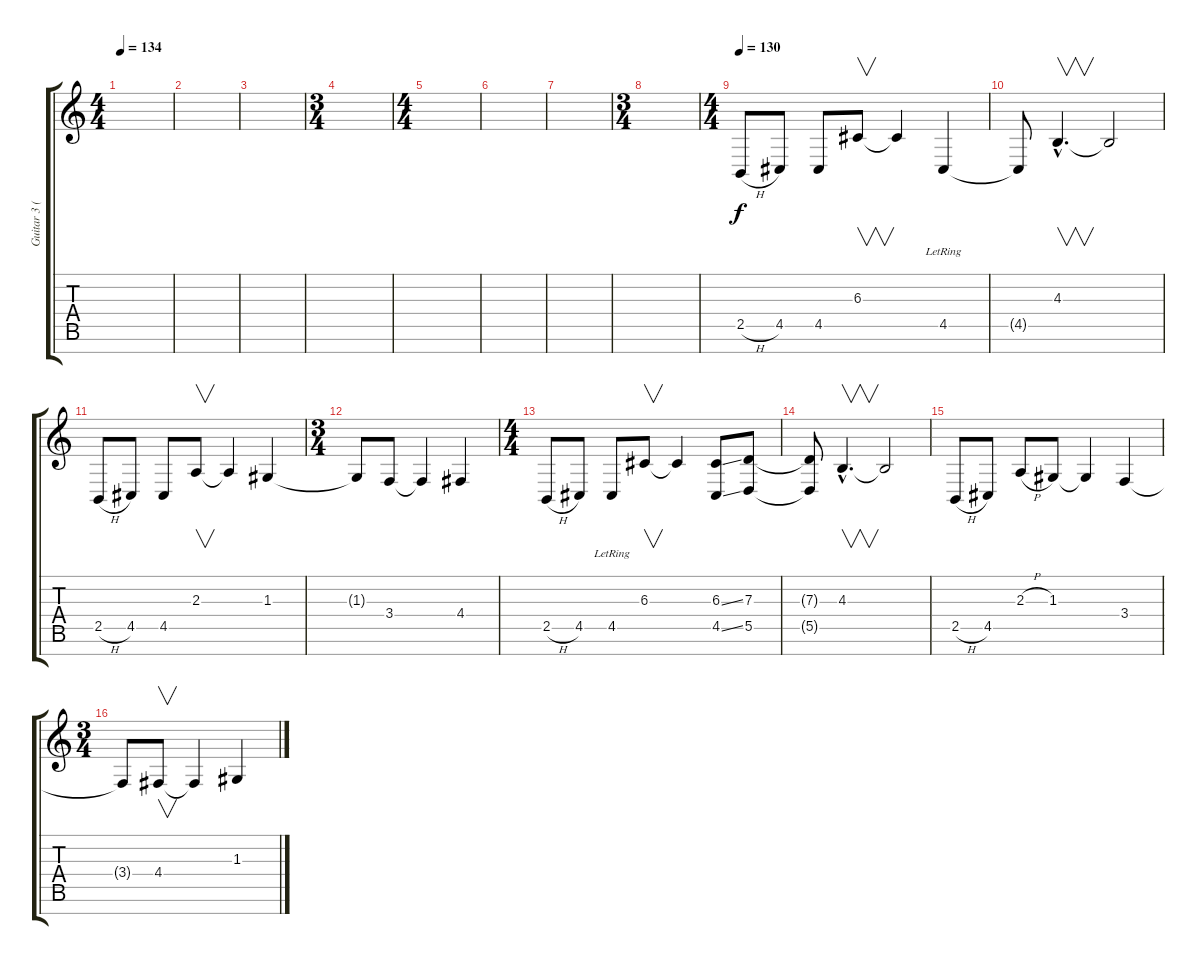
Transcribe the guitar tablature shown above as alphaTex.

\track ("Guitar 3 (Dbl)" "Guitar 3 (") {instrument lead2sawtooth}
\staff {score tabs}
\tuning (E4 B3 G3 D3 A2 E2 B1) {hide}
\ts (4 4)
\tempo 134
\clef g2
\ks c
|
|
|
\ts (3 4)
|
\ts (4 4)
|
|
|
\ts (3 4)
|
\ts (4 4)
\tempo 130
2.5{h}.8 4.5.8 4.5.8 6.3.8{v} 6.3{t}.4 4.5{lr}.4 |
4.5{t}.8 4.3{hac}.4{v d} 4.3{t}.2 |
2.5{h}.8 4.5.8 4.5.8 2.3.8{v} 2.3{t}.4 1.3.4 |
\ts (3 4)
1.3{t}.8 3.4.8 3.4{t}.4 4.4.4 |
\ts (4 4)
2.5{h}.8 4.5.8 4.5{lr}.8 6.3.8{v} 6.3{t}.4 (6.3{ss} 4.5{ss}).8 (7.3 5.5).8 |
(7.3{t} 5.5{t}).8 4.3{hac}.4{v d} 4.3{t}.2 |
2.5{h}.8 4.5.8 2.3{h}.8 1.3.8 1.3{t}.4 3.4.4 |
\ts (3 4)
3.4{t}.8 4.4.8{v} 4.4{t}.4 1.3.4
